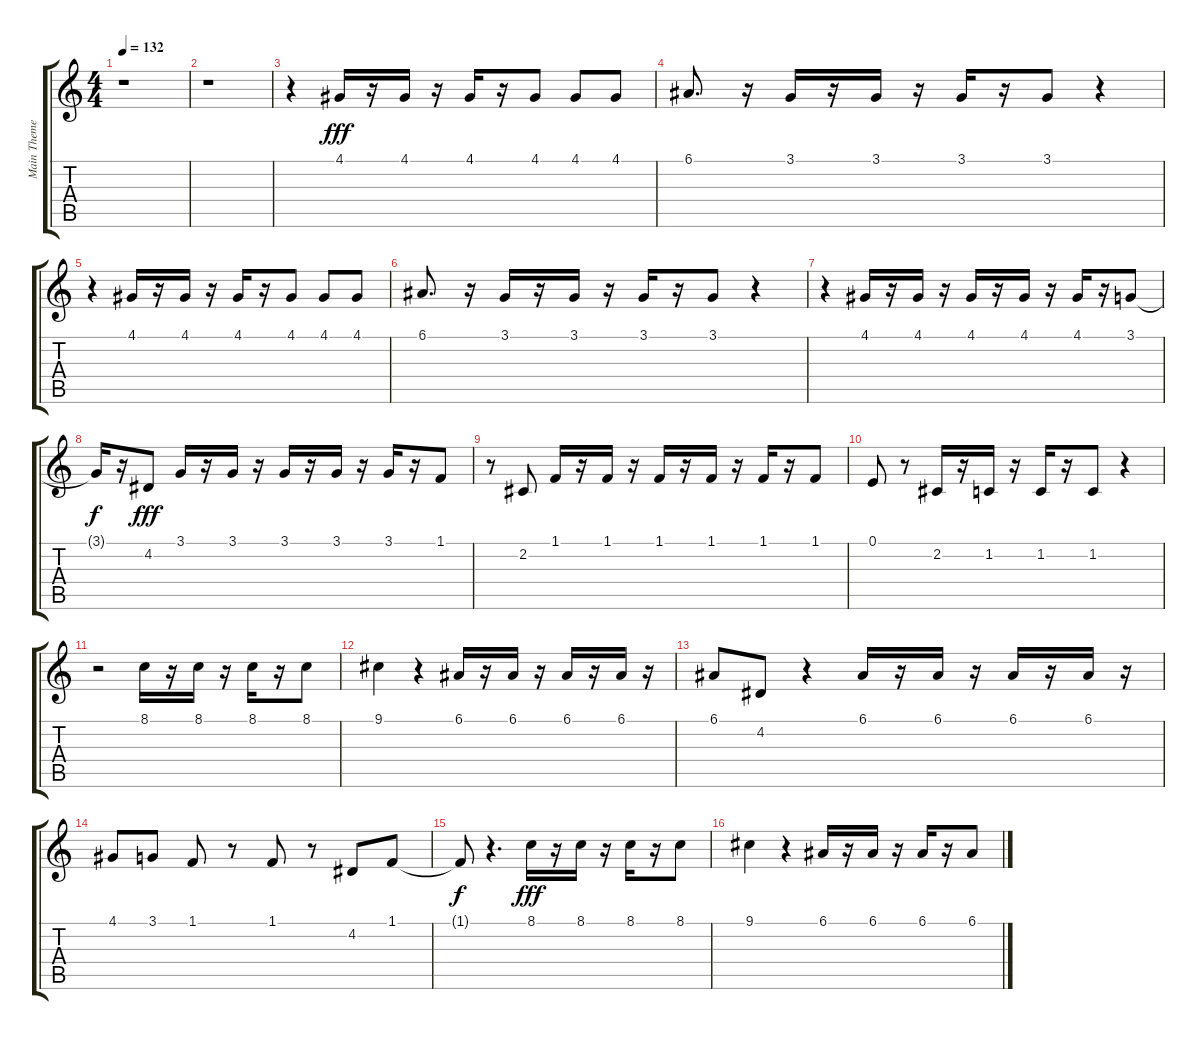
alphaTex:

\track ("Main Theme" "Main Theme") {instrument altosax}
\staff {score tabs}
\tuning (E4 B3 G3 D3 A2 E2) {hide}
\ts (4 4)
\tempo 132
\clef g2
\ks c
r.1{dy fff} |
r.1 |
r.4 4.1.16 r.16 4.1.16 r.16 4.1.16 r.16 4.1.8 4.1.8 4.1.8 |
6.1.8{d} r.16 3.1.16 r.16 3.1.16 r.16 3.1.16 r.16 3.1.8 r.4 |
r.4 4.1.16 r.16 4.1.16 r.16 4.1.16 r.16 4.1.8 4.1.8 4.1.8 |
6.1.8{d} r.16 3.1.16 r.16 3.1.16 r.16 3.1.16 r.16 3.1.8 r.4 |
r.4 4.1.16 r.16 4.1.16 r.16 4.1.16 r.16 4.1.16 r.16 4.1.16 r.16 3.1.8 |
3.1{t}.16{dy f} r.16 4.2.8{dy fff} 3.1.16 r.16 3.1.16 r.16 3.1.16 r.16 3.1.16 r.16 3.1.16 r.16 1.1.8 |
r.8 2.2.8 1.1.16 r.16 1.1.16 r.16 1.1.16 r.16 1.1.16 r.16 1.1.16 r.16 1.1.8 |
0.1.8 r.8 2.2.16 r.16 1.2.16 r.16 1.2.16 r.16 1.2.8 r.4 |
r.2 8.1.16 r.16 8.1.16 r.16 8.1.16 r.16 8.1.8 |
9.1.4 r.4 6.1.16 r.16 6.1.16 r.16 6.1.16 r.16 6.1.16 r.16 |
6.1.8 4.2.8 r.4 6.1.16 r.16 6.1.16 r.16 6.1.16 r.16 6.1.16 r.16 |
4.1.8 3.1.8 1.1.8 r.8 1.1.8 r.8 4.2.8 1.1.8 |
1.1{t}.8{dy f} r.4{d} 8.1.16{dy fff} r.16 8.1.16 r.16 8.1.16 r.16 8.1.8 |
9.1.4 r.4 6.1.16 r.16 6.1.16 r.16 6.1.16 r.16 6.1.8
